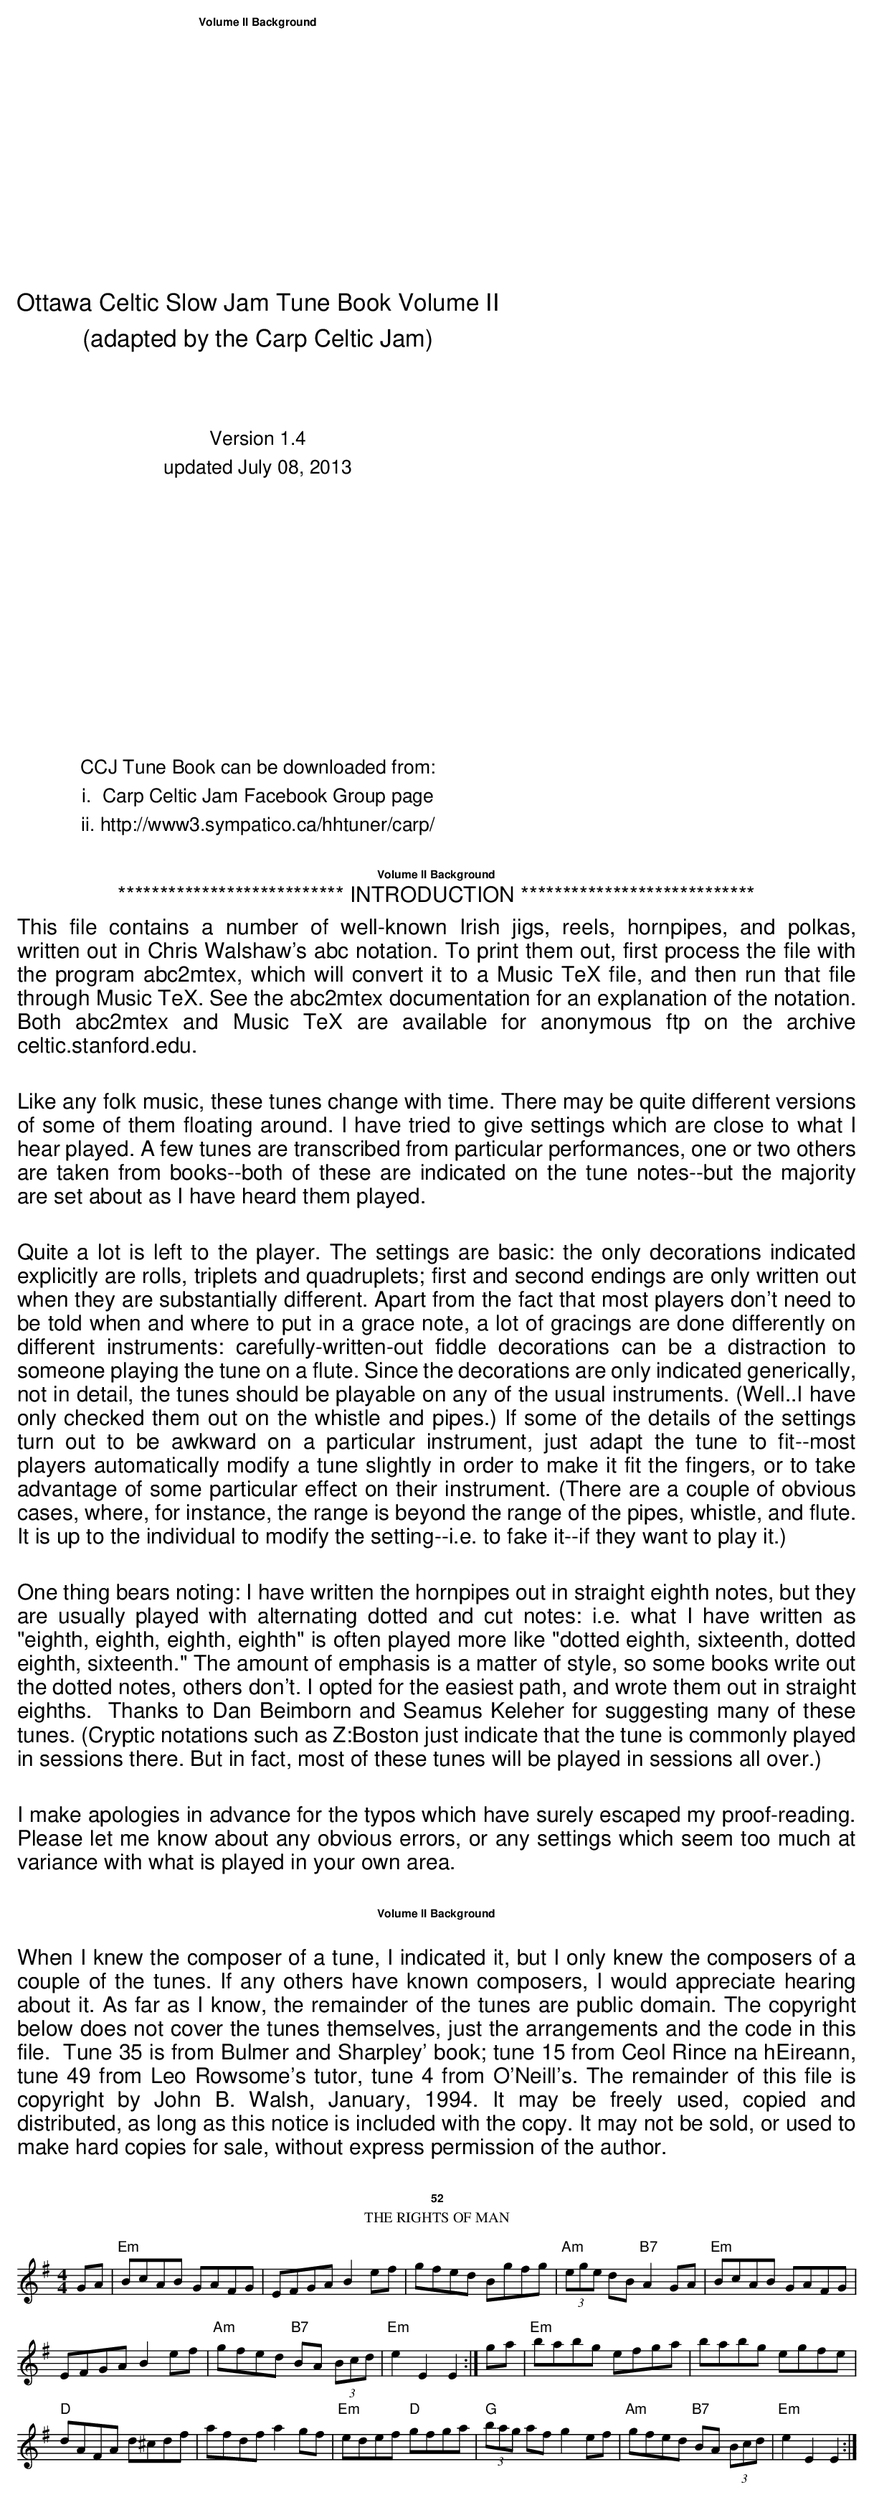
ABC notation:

X:1
T:Rights of Man, The
M:4/4
E:6.5
K:Emin
GA|"Em"BcAB GAFG|EFGA B2ef|gfed Bgfg|\
"Am"(3ege dB "B7"A2GA|"Em"BcAB GAFG|
EFGA B2ef|"Am"gfed "B7"BA (3Bcd|"Em"e2 E2 E2:|\
ga|"Em"babg efga|babg egfe|
"D" dAFA d^cdf|afdf a2 gf|"Em"edef "D"gfga |\
"G"(3bag af g2ef|"Am"gfed "B7"BA  (3Bcd|"Em"e2 E2 E2:|
